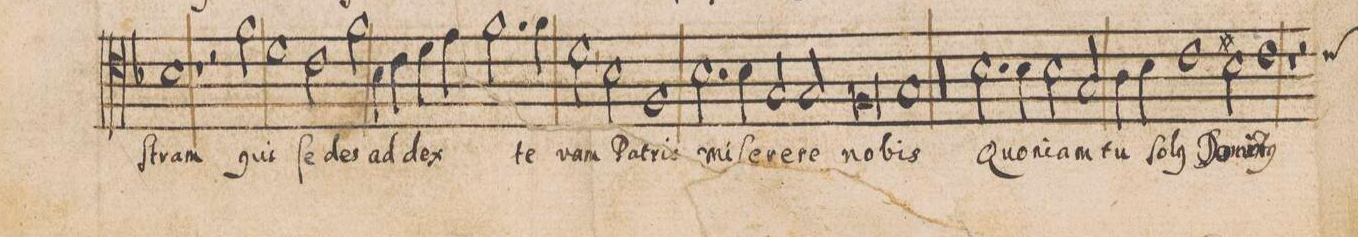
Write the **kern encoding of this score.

**kern	**text
*I"TENOR	*
*clefC4	*
*k[b-]	*
*met(C|)	*
*M2/1	*
1B-	-ſtram
=72-	=72-
1r	.
2r	.
2f\	qui
=73-	=73-
1d	ſe-
2c\	-des
2f\	.
=74-	=74-
4B-\	ad
4c\	dex-
4d\	.
4e\	.
2.f\	-te-
4f\	-ram
=75-	=75-
2d,\	.
2B-\	Pat-
1F	-ris
=76-	=76-
2.B-\	mi-
4B-\	-ſe-
2G/	-re-
2G/	-re
=77-	=77-
0F	no-
=78-	=78-
1G	-bis
1r	.
=79-	=79-
0r	.
=80-	=80-
1r	.
2.B-\	Quo-
4B-\	-ni-
=81-	=81-
2B-\	-am
2G/	tu
4A\	ſo-
4B-\	-lus
1c\	Do-
=82-	=82-
2Bn\	-mi-
1c	-n(us)
=83-	=83-
1r	.
*custos:c	*
2r	.
*-	*-
